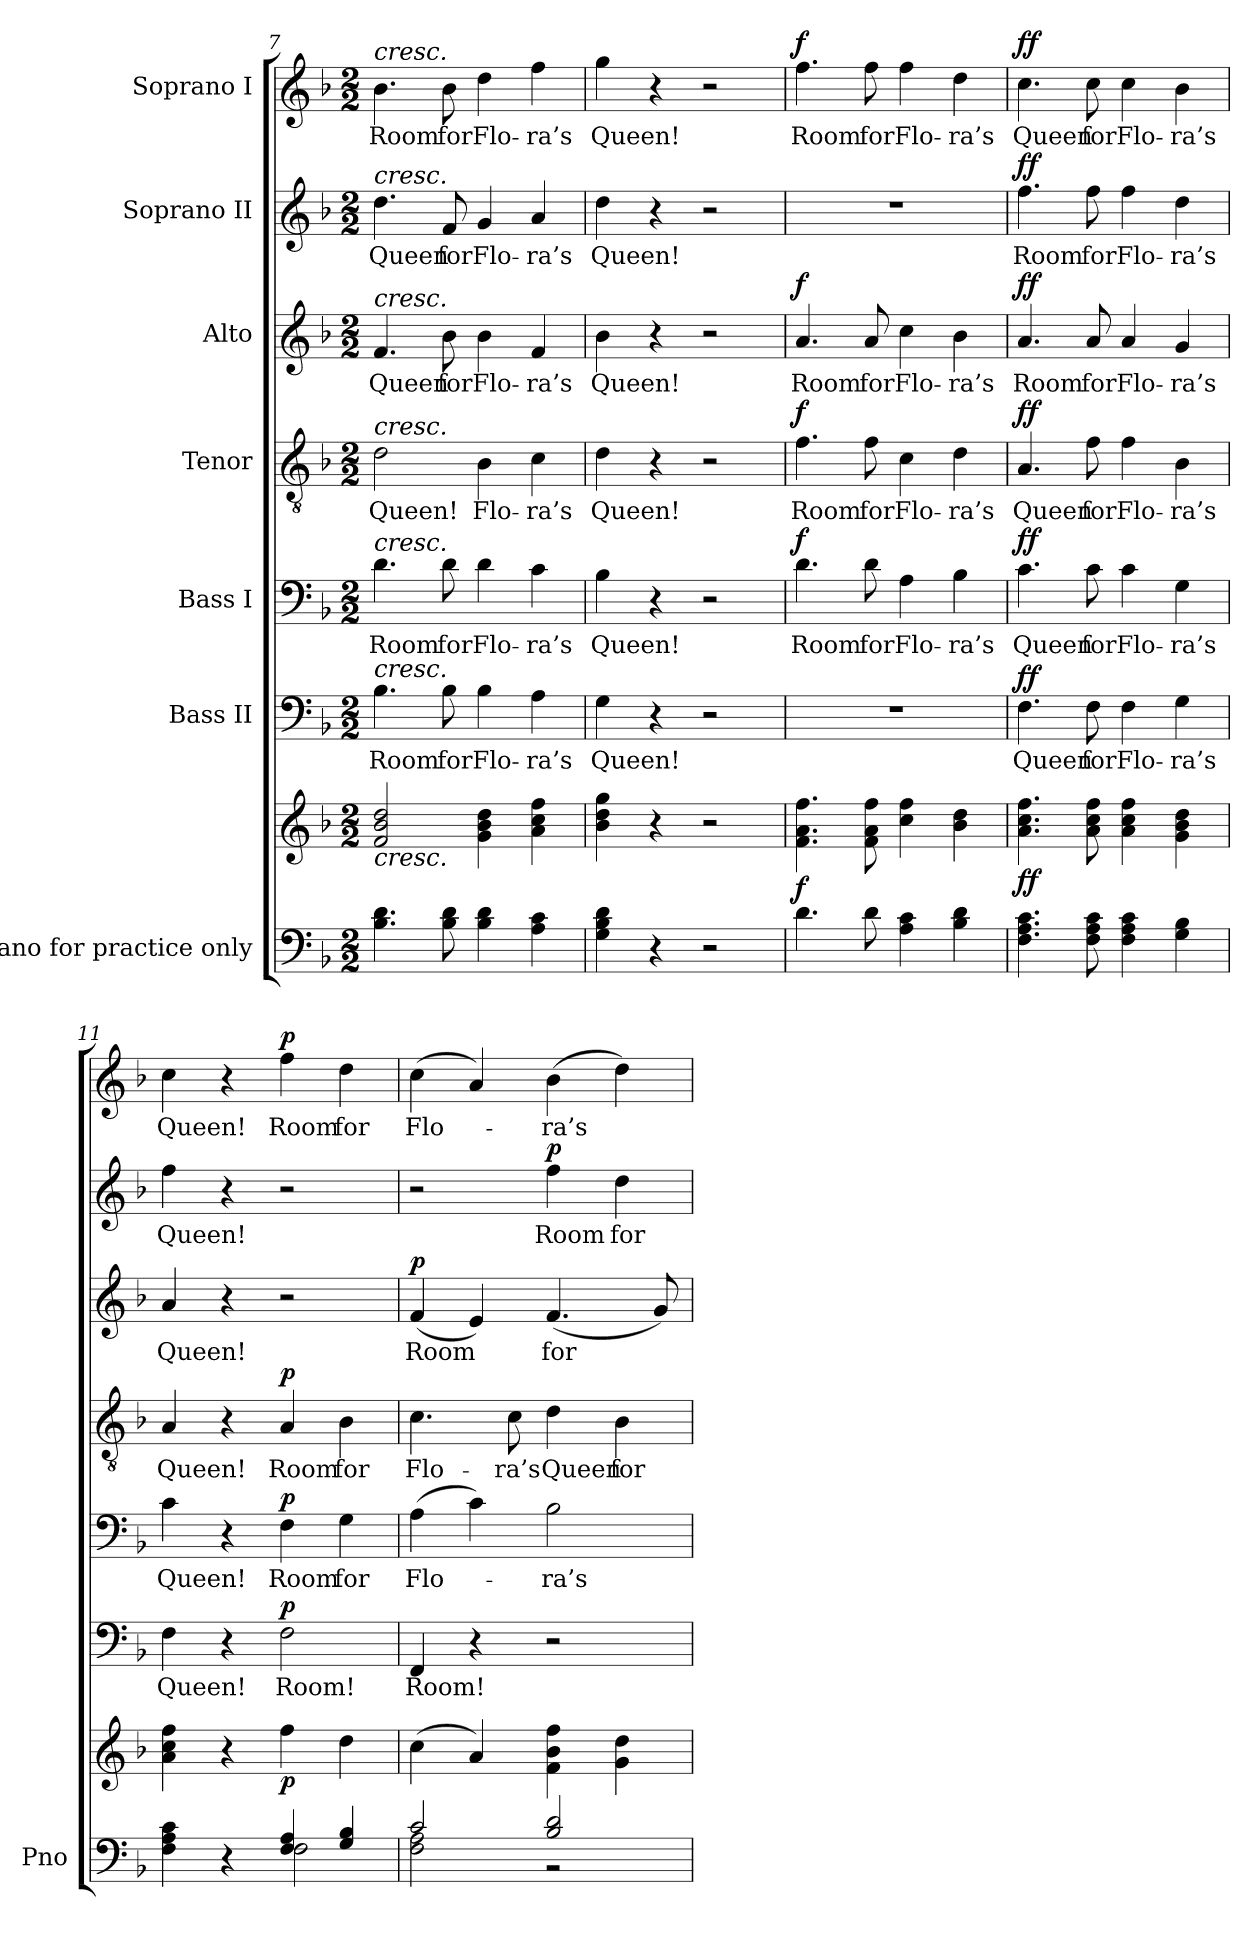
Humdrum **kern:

**kern	**kern	**dynam	**kern	**text	**dynam	**kern	**text	**dynam	**kern	**text	**dynam	**kern	**text	**dynam	**kern	**text	**dynam	**kern	**text	**dynam
*part7	*part7	*part7	*part6	*part6	*part6	*part5	*part5	*part5	*part4	*part4	*part4	*part3	*part3	*part3	*part2	*part2	*part2	*part1	*part1	*part1
*staff8	*staff7	*staff7/8	*staff6	*staff6	*staff6	*staff5	*staff5	*staff5	*staff4	*staff4	*staff4	*staff3	*staff3	*staff3	*staff2	*staff2	*staff2	*staff1	*staff1	*staff1
*I"Piano for practice only	*	*	*I"Bass II	*	*	*I"Bass I	*	*	*I"Tenor	*	*	*I"Alto	*	*	*I"Soprano II	*	*	*I"Soprano I	*	*
*I'Pno	*	*	*	*	*	*	*	*	*	*	*	*	*	*	*	*	*	*	*	*
*clefF4	*clefG2	*	*clefF4	*	*	*clefF4	*	*	*clefGv2	*	*	*clefG2	*	*	*clefG2	*	*	*clefG2	*	*
*k[b-]	*k[b-]	*	*k[b-]	*	*	*k[b-]	*	*	*k[b-]	*	*	*k[b-]	*	*	*k[b-]	*	*	*k[b-]	*	*
*M2/2	*M2/2	*	*M2/2	*	*	*M2/2	*	*	*M2/2	*	*	*M2/2	*	*	*M2/2	*	*	*M2/2	*	*
=7	=7	=7	=7	=7	=7	=7	=7	=7	=7	=7	=7	=7	=7	=7	=7	=7	=7	=7	=7	=7
!	!	!	!	!	!	!	!	!	!	!	!	!	!	!	!	!	!	!LO:TX:a:i:t=cresc.	!	!
!	!	!	!	!	!	!	!	!	!	!	!	!	!	!	!LO:TX:a:i:t=cresc.	!	!	!	!	!
!	!	!	!	!	!	!	!	!	!	!	!	!LO:TX:a:i:t=cresc.	!	!	!	!	!	!	!	!
!	!	!	!	!	!	!	!	!	!LO:TX:a:i:t=cresc.	!	!	!	!	!	!	!	!	!	!	!
!	!	!	!	!	!	!LO:TX:a:i:t=cresc.	!	!	!	!	!	!	!	!	!	!	!	!	!	!
!	!	!	!LO:TX:a:i:t=cresc.	!	!	!	!	!	!	!	!	!	!	!	!	!	!	!	!	!
!	!LO:TX:b:i:t=cresc.	!	!	!	!	!	!	!	!	!	!	!	!	!	!	!	!	!	!	!
4.B-\ 4.d\	2f/ 2b-/ 2dd/	.	4.B-\	Room	.	4.d\	Room	.	2d\	Queen!	.	4.f/	Queen	.	4.dd\	Queen	.	4.b-\	Room	.
8B-\ 8d\	.	.	8B-\	for	.	8d\	for	.	.	.	.	8b-\	for	.	8f/	for	.	8b-\	for	.
4B-\ 4d\	4g\ 4b-\ 4dd\	.	4B-\	Flo-	.	4d\	Flo-	.	4B-\	Flo-	.	4b-\	Flo-	.	4g/	Flo-	.	4dd\	Flo-	.
4A\ 4c\	4a\ 4cc\ 4ff\	.	4A\	-ra’s	.	4c\	-ra’s	.	4c\	-ra’s	.	4f/	-ra’s	.	4a/	-ra’s	.	4ff\	-ra’s	.
=8	=8	=8	=8	=8	=8	=8	=8	=8	=8	=8	=8	=8	=8	=8	=8	=8	=8	=8	=8	=8
4G\ 4B-\ 4d\	4b-\ 4dd\ 4gg\	.	4G\	Queen!	.	4B-\	Queen!	.	4d\	Queen!	.	4b-\	Queen!	.	4dd\	Queen!	.	4gg\	Queen!	.
4r	4r	.	4r	.	.	4r	.	.	4r	.	.	4r	.	.	4r	.	.	4r	.	.
2r	2r	.	2r	.	.	2r	.	.	2r	.	.	2r	.	.	2r	.	.	2r	.	.
=9	=9	=9	=9	=9	=9	=9	=9	=9	=9	=9	=9	=9	=9	=9	=9	=9	=9	=9	=9	=9
!	!	!LO:DY:b	!	!	!	!	!	!LO:DY:a	!	!	!LO:DY:a	!	!	!LO:DY:a	!	!	!	!	!	!LO:DY:a
4.d\	4.f\ 4.a\ 4.ff\	f	1r	.	.	4.d\	Room	f	4.f\	Room	f	4.a/	Room	f	1r	.	.	4.ff\	Room	f
8d\	8f\ 8a\ 8ff\	.	.	.	.	8d\	for	.	8f\	for	.	8a/	for	.	.	.	.	8ff\	for	.
4A\ 4c\	4cc\ 4ff\	.	.	.	.	4A\	Flo-	.	4c\	Flo-	.	4cc\	Flo-	.	.	.	.	4ff\	Flo-	.
4B-\ 4d\	4b-\ 4dd\	.	.	.	.	4B-\	-ra’s	.	4d\	-ra’s	.	4b-\	-ra’s	.	.	.	.	4dd\	-ra’s	.
=10	=10	=10	=10	=10	=10	=10	=10	=10	=10	=10	=10	=10	=10	=10	=10	=10	=10	=10	=10	=10
!	!	!LO:DY:b	!	!	!LO:DY:a	!	!	!LO:DY:a	!	!	!LO:DY:a	!	!	!LO:DY:a	!	!	!LO:DY:a	!	!	!LO:DY:a
4.F\ 4.A\ 4.c\	4.a\ 4.cc\ 4.ff\	ff	4.F\	Queen	ff	4.c\	Queen	ff	4.A/	Queen	ff	4.a/	Room	ff	4.ff\	Room	ff	4.cc\	Queen	ff
8F\ 8A\ 8c\	8a\ 8cc\ 8ff\	.	8F\	for	.	8c\	for	.	8f\	for	.	8a/	for	.	8ff\	for	.	8cc\	for	.
4F\ 4A\ 4c\	4a\ 4cc\ 4ff\	.	4F\	Flo-	.	4c\	Flo-	.	4f\	Flo-	.	4a/	Flo-	.	4ff\	Flo-	.	4cc\	Flo-	.
4G\ 4B-\	4g\ 4b-\ 4dd\	.	4G\	-ra’s	.	4G\	-ra’s	.	4B-\	-ra’s	.	4g/	-ra’s	.	4dd\	-ra’s	.	4b-\	-ra’s	.
=11	=11	=11	=11	=11	=11	=11	=11	=11	=11	=11	=11	=11	=11	=11	=11	=11	=11	=11	=11	=11
*^	*	*	*	*	*	*	*	*	*	*	*	*	*	*	*	*	*	*	*	*
4F\ 4A\ 4c\	2ryy	4a\ 4cc\ 4ff\	.	4F\	Queen!	.	4c\	Queen!	.	4A/	Queen!	.	4a/	Queen!	.	4ff\	Queen!	.	4cc\	Queen!	.
4r	.	4r	.	4r	.	.	4r	.	.	4r	.	.	4r	.	.	4r	.	.	4r	.	.
!	!	!	!LO:DY:b	!	!	!LO:DY:a	!	!	!LO:DY:a	!	!	!LO:DY:a	!	!	!	!	!	!	!	!	!LO:DY:a
4F/ 4A/	2F\	4ff\	p	2F\	Room!	p	4F\	Room	p	4A/	Room	p	2r	.	.	2r	.	.	4ff\	Room	p
4G/ 4B-/	.	4dd\	.	.	.	.	4G\	for	.	4B-\	for	.	.	.	.	.	.	.	4dd\	for	.
=12	=12	=12	=12	=12	=12	=12	=12	=12	=12	=12	=12	=12	=12	=12	=12	=12	=12	=12	=12	=12	=12
!	!	!	!	!	!	!	!	!	!	!	!	!	!	!	!LO:DY:a	!	!	!	!	!	!
2c/	2F\ 2A\	(4cc\	.	4FF/	Room!-	.	(4A\	Flo-	.	4.c\	Flo-	.	(4f/	Room	p	2r	.	.	(4cc\	Flo-	.
.	.	4a/)	.	4r	.	.	4c\)	.	.	.	.	.	4e/)	.	.	.	.	.	4a/)	.	.
.	.	.	.	.	.	.	.	.	.	8c\	-ra’s	.	.	.	.	.	.	.	.	.	.
!	!	!	!	!	!	!	!	!	!	!	!	!	!	!	!	!	!	!LO:DY:a	!	!	!
2B-/ 2d/	2r	4f\ 4b-\ 4ff\	.	2r	.	.	2B-\	-ra’s	.	4d\	Queen	.	(4.f/	for	.	4ff\	Room	p	(4b-\	-ra’s	.
.	.	4g\ 4dd\	.	.	.	.	.	.	.	4B-\	for	.	.	.	.	4dd\	for	.	4dd\)	.	.
.	.	.	.	.	.	.	.	.	.	.	.	.	8g/)	.	.	.	.	.	.	.	.
*v	*v	*	*	*	*	*	*	*	*	*	*	*	*	*	*	*	*	*	*	*	*
=	=	=	=	=	=	=	=	=	=	=	=	=	=	=	=	=	=	=	=	=
*-	*-	*-	*-	*-	*-	*-	*-	*-	*-	*-	*-	*-	*-	*-	*-	*-	*-	*-	*-	*-
